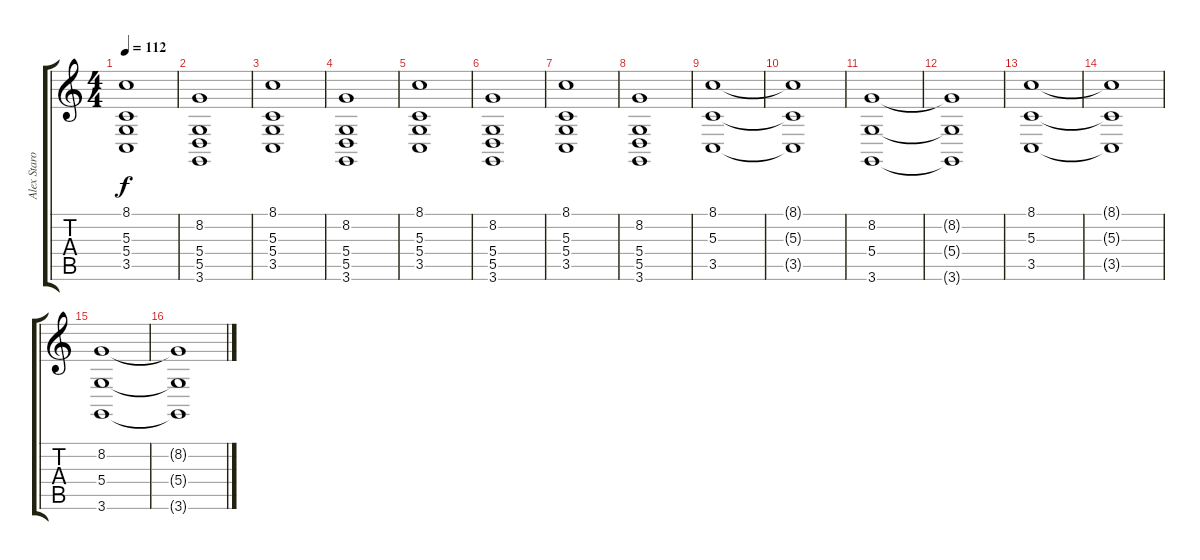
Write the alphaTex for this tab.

\track ("Alex Staropoli - String Ensemble" "Alex Staro") {instrument stringensemble2}
\staff {score tabs}
\tuning (E4 B3 G3 D3 A2 E2) {hide}
\ts (4 4)
\tempo 112
\clef g2
\ks c
(8.1 5.3 5.4 3.5).1{dy f} |
(8.2 5.4 5.5 3.6).1 |
(8.1 5.3 5.4 3.5).1 |
(8.2 5.4 5.5 3.6).1 |
(8.1 5.3 5.4 3.5).1 |
(8.2 5.4 5.5 3.6).1 |
(8.1 5.3 5.4 3.5).1 |
(8.2 5.4 5.5 3.6).1 |
(8.1 5.3 3.5).1 |
(8.1{t} 5.3{t} 3.5{t}).1 |
(8.2 5.4 3.6).1 |
(8.2{t} 5.4{t} 3.6{t}).1 |
(8.1 5.3 3.5).1 |
(8.1{t} 5.3{t} 3.5{t}).1 |
(8.2 5.4 3.6).1 |
(8.2{t} 5.4{t} 3.6{t}).1
